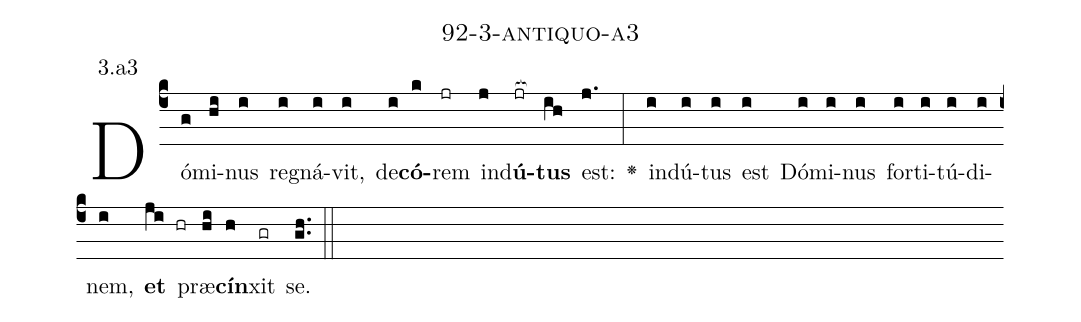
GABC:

name: 92-3-antiquo-a3;
annotation: 3.a3;
%%
(c4)Dó(g)mi(hi)nus(i) re(i)gná(i)vit,(i) de(i)<b>có</b>(k)rem(jr) ind(j)<b>ú</b>(jr[ocb:1{])<b>tus</b>(ih[ocb:0}]) est:(j.) <v>\greheightstar</v>(:) ind(i)ú(i)tus(i) est(i) Dó(i)mi(i)nus(i) for(i)ti(i)tú(i)di(i)nem,(i) <b>et</b>(ji hr) præ(hi)<b>cín</b>(h)xit(gr) se.(gh..) (::)


%E(i) u(i) o(ji) u(hi) a(h) e.(gh..) (::)
